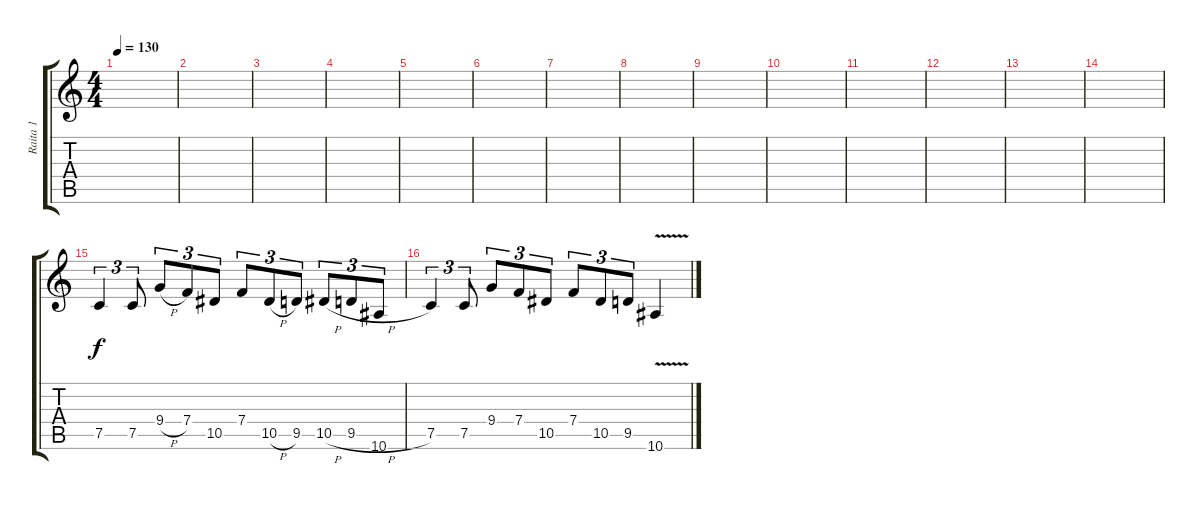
\track ("Raita 1" "Raita 1") {instrument overdrivenguitar}
\staff {score tabs}
\tuning (C4 G3 Eb3 Bb2 F2 C2) {hide}
\ts (4 4)
\tempo 130
\clef g2
\ks c
|
|
|
|
|
|
|
|
|
|
|
|
|
|
7.5.4{tu (3 2)} 7.5.8{tu (3 2)} 9.4{h}.8{tu (3 2)} 7.4.8{tu (3 2)} 10.5.8{tu (3 2)} 7.4.8{tu (3 2)} 10.5{h}.8{tu (3 2)} 9.5.8{tu (3 2)} 10.5{h}.8{tu (3 2)} 9.5{h}.8{tu (3 2)} 10.6.8{tu (3 2)} |
7.5.4{tu (3 2)} 7.5.8{tu (3 2)} 9.4.8{tu (3 2)} 7.4.8{tu (3 2)} 10.5.8{tu (3 2)} 7.4.8{tu (3 2)} 10.5.8{tu (3 2)} 9.5.8{tu (3 2)} 10.6{v}.4
